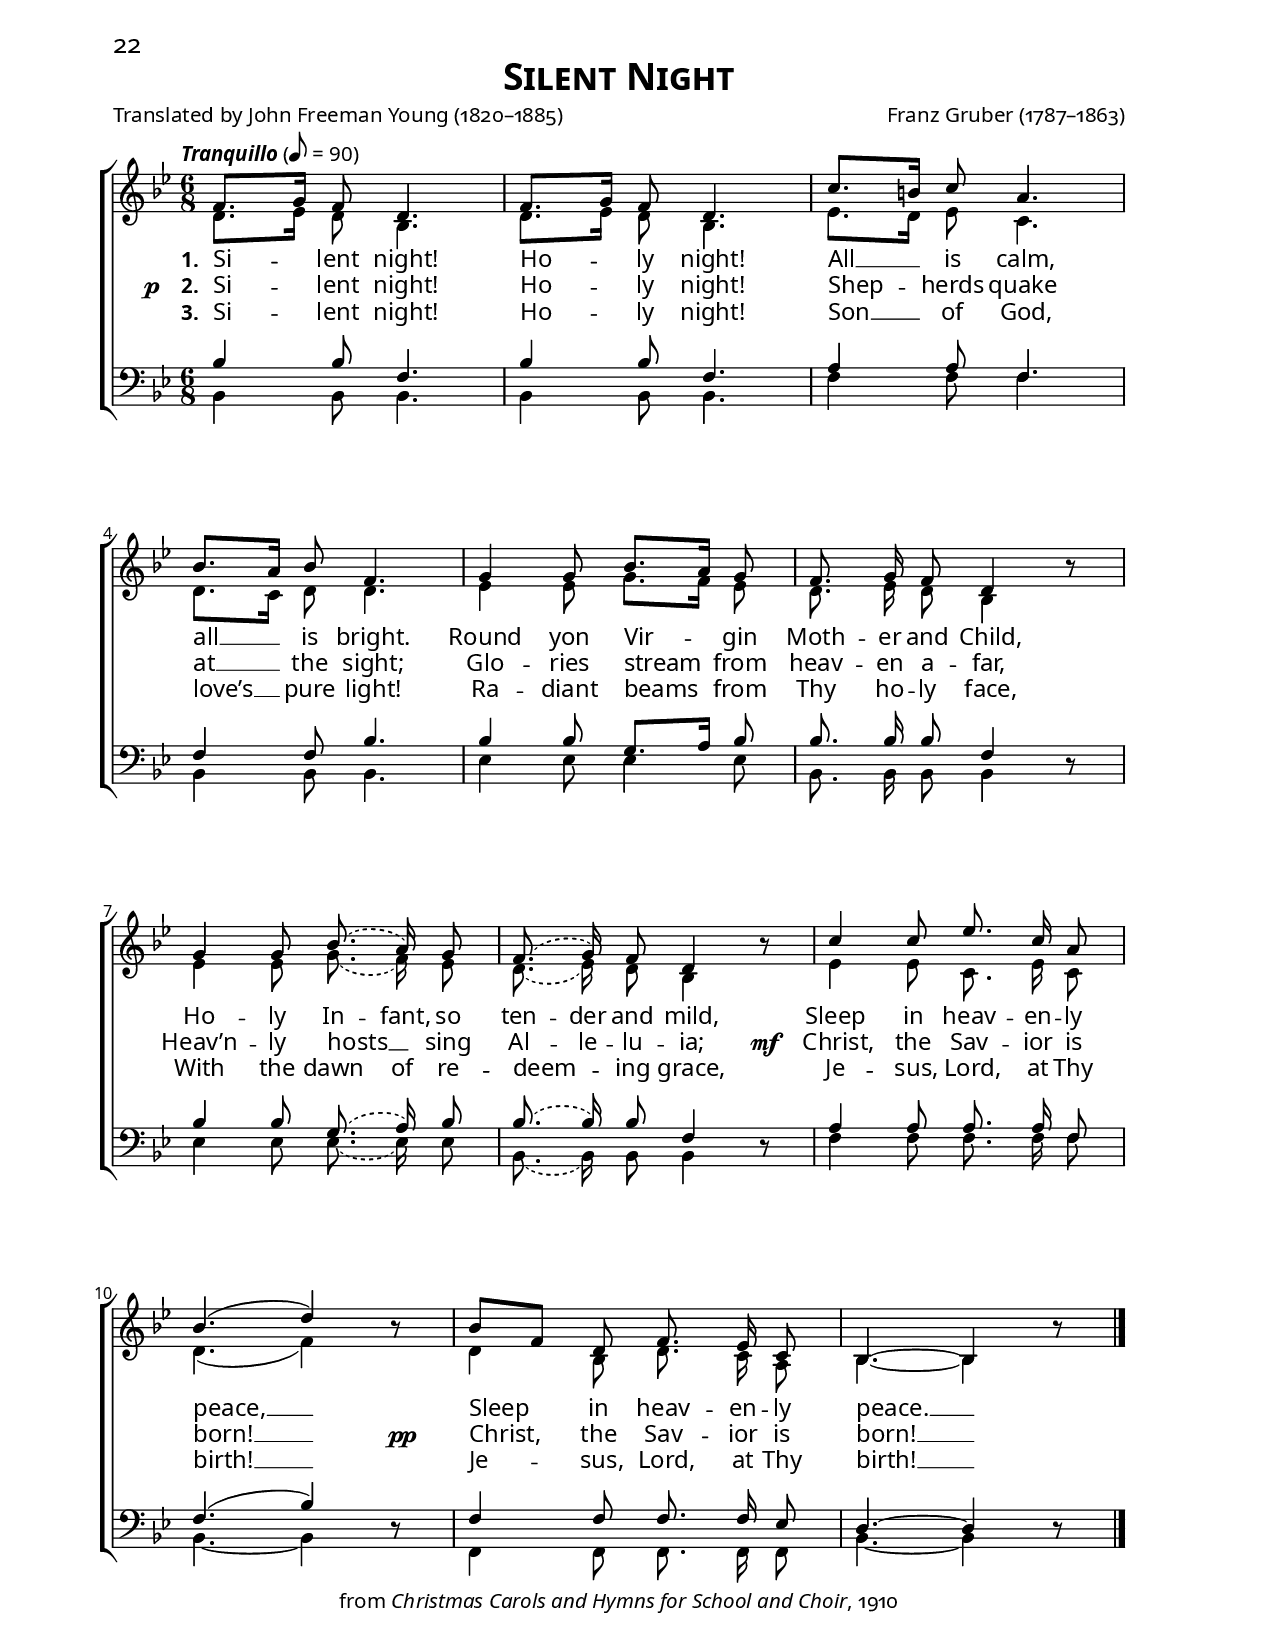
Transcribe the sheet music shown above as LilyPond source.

\version "2.14.2"
\include "util.ly"
\header {
  title = \markup{\override #'(font-name . "Garamond Premier Pro Semibold"){ \abs-fontsize #18 \smallCapsOldStyle"Silent Night"}}
  poet = \markup\oldStyleNum"Translated by John Freeman Young (1820–1885)"
  composer = \markup\oldStyleNum"Franz Gruber (1787–1863)"
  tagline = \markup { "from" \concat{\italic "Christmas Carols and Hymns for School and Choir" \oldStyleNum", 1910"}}
}
\paper {
  paper-height = 11\in
  paper-width = 8.5\in
  indent = 0\in
  %system-system-spacing = #'((basic-distance . 10) (padding . 0))
  %system-system-spacing =
  %  #'((basic-distance . 0)
  %     (minimum-distance . 0)
  %     (padding . -0.35)
  %     (stretchability . 100))
  ragged-last-bottom = ##f
  ragged-bottom = ##f
  two-sided = ##t
  inner-margin = 1\in
  outer-margin = 0.75\in
  top-margin = 0.26\in
  bottom-margin = 0.25\in
  first-page-number = #022
  print-first-page-number = ##t
  headerLine = ""
  oddHeaderMarkup = \markup\fill-line{
     \override #'(font-name . "Garamond Premier Pro")\abs-fontsize #12.5
     \combine 
        \fill-line{"" \on-the-fly #print-page-number-check-first
        \oldStylePageNum""
        }
        \fill-line{\headerLine}
  }
  evenHeaderMarkup = \markup {
     \override #'(font-name . "Garamond Premier Pro")\abs-fontsize #12.5
     \combine
        \on-the-fly #print-page-number-check-first
        \oldStylePageNum""
        \fill-line{\headerLine}
  }
}
#(set-global-staff-size 18) \paper{ #(define fonts (make-pango-font-tree "Garamond Premier Pro" "Garamond Premier Pro" "Garamond Premier Pro" (/ 18 20))) }
global = {
  \key bes \major
  \time 6/8
  \autoBeamOff
  \override DynamicLineSpanner #'staff-padding = #0.0
  \override DynamicLineSpanner #'Y-extent = #'(-1 . 1)
}

sopMusic = \relative c' {
  \tempo \markup\italic"Tranquillo" 8 = 90
  f8.[ g16] f8 d4. |
  f8.[ g16] f8 d4. |
  c'8.[ b16] c8 a4. | \break
  bes8.[ a16] bes8 f4. |
  
  g4 g8 bes8.[ a16] g8 |
  f8.\noBeam g16\noBeam f8 d4 bes'8\rest | \break
  \slurDashed g4 g8\noBeam bes8.\noBeam( a16\noBeam) g8 |
  f8.\noBeam( g16\noBeam) f8 d4 bes'8\rest |
  
  \slurSolid c4 c8\noBeam ees8.\noBeam c16\noBeam a8 | \break
  bes4.( d4) bes8\rest |
  bes8[ f] d8 f8.\noBeam ees16\noBeam c8 |
  bes4.~bes4 bes'8\rest \bar "|."
}
sopWords = \lyricmode {
  
}

altoMusic = \relative c' {
  d8.[ ees16] d8 bes4. |
  d8.[ ees16] d8 bes4. |
  ees8.[ d16] ees8 c4. |
  d8.[ c16] d8 d4. |
  
  ees4 ees8 g8.[ f16] ees8 |
  d8.\noBeam ees16\noBeam d8\noBeam bes4 s8 |
  \slurDashed ees4 ees8\noBeam g8.\noBeam( f16\noBeam) ees8 |
  d8.\noBeam( ees16\noBeam) d8 bes4 s8 |
  
  \slurSolid ees4 ees8 c8.\noBeam ees16\noBeam c8 |
  d4.( f4) s8 |
  d4 bes8 d8.\noBeam c16\noBeam a8 |
  bes4.~ bes4 s8 \bar "|."
}
altoWords = \lyricmode {
  \set stanza = #"1. "
  \set ignoreMelismata = ##t
  Si -- _ lent night!
  Ho -- _ ly night!
  All __ _ is calm,
  all __ _ is bright.
  Round yon Vir -- _ gin
  Moth -- er and Child,
  Ho -- ly In -- fant, so ten -- der and mild,
  Sleep in heav -- en -- ly peace, __ _
  Sleep _ in heav -- en -- ly peace. __ _
}
altoWordsII = {
  \set stanza = \markup\concat{\dynamic"p   " "2. "}
  \lyricmode {
    \set ignoreMelismata = ##t
    Si -- _ lent night!  Ho -- _ ly night!
    Shep -- _ herds quake at __ _ the sight;
    Glo -- ries stream _ from heav -- en a -- far,
    Heav’n -- ly hosts __ _ sing Al -- le -- lu -- ia;
  }
  \set stanza = \markup\dynamic"mf  "
  \lyricmode {
    Christ, the Sav -- ior is born! __ _
  }
  \set stanza = \markup\dynamic"pp      "
  \lyricmode {
    Christ, _ the Sav -- ior is born! __ _
  }
}
altoWordsIII = \lyricmode {
  \set stanza = #"3. "
  \set ignoreMelismata = ##t
  Si -- _ lent night!  Ho -- _ ly night!
  Son __ _ of God, love’s __ _ pure light!
  Ra -- diant beams _ from Thy ho -- ly face,
  With the dawn of re -- deem -- _ ing grace,
  Je -- sus, Lord, at Thy birth! __ _
  Je -- _ sus, Lord, at Thy birth! __ _
}
altoWordsIV = \lyricmode {
\set ignoreMelismata = ##t
%\markup\italic 
}

tenorMusic = \relative c' {
  bes4 bes8 f4. |
  bes4 bes8 f4. |
  a4 a8 f4. |
  f4 f8 bes4. |
  
  bes4 bes8 g8.[ a16] bes8 |
  bes8.\noBeam bes16\noBeam bes8 f4 s8 |
  \slurDashed bes4 bes8 g8.\noBeam( a16\noBeam) bes8 |
  bes8.\noBeam( bes16\noBeam) bes8 f4 s8 |
  
  a4 a8\noBeam a8.\noBeam a16\noBeam f8 |
  \slurSolid f4.( bes4) s8 |
  f4 f8\noBeam f8.\noBeam f16\noBeam ees8 |
  d4.~d4 s8 \bar "|."
}
tenorWords = \lyricmode {

}

bassMusic = \relative c {
  bes4 bes8 bes4. |
  bes4 bes8 bes4. |
  f'4 f8 f4. |
  bes,4 bes8 bes4. |
  
  ees4 ees8 ees4 ees8 |
  bes8.\noBeam bes16\noBeam bes8\noBeam bes4 d8\rest |
  \slurDashed ees4 ees8\noBeam ees8.\noBeam( ees16\noBeam) ees8 |
  bes8.\noBeam( bes16\noBeam) bes8 bes4 d8\rest |
  
  f4 f8\noBeam f8.\noBeam f16\noBeam f8 |
  bes,4.~ bes4 d8\rest |
  f,4 f8\noBeam f8.\noBeam f16\noBeam f8 |
  bes4.~ bes4 d8\rest \bar "|."
}
bassWords = \lyricmode {

}

\score {
  <<
   \new ChoirStaff <<
%    \new Lyrics = sopranos \with { \override VerticalAxisGroup #'nonstaff-relatedstaff-spacing = #'((basic-distance . 1)) }
    \new Staff = women <<
      \new Voice = "sopranos" { \voiceOne << \global \sopMusic >> }
      \new Voice = "altos" { \voiceTwo << \global \altoMusic >> }
    >>
    \new Lyrics \with { alignAboveContext = #"women" } \lyricsto "sopranos" \sopWords
    \new Lyrics = "altosIV"  \with { alignBelowContext = #"women" } \lyricsto "sopranos" \altoWordsIV
    \new Lyrics = "altosIII"  \with { alignBelowContext = #"women" } \lyricsto "sopranos" \altoWordsIII
    \new Lyrics = "altosII"  \with { alignBelowContext = #"women" } \lyricsto "sopranos" \altoWordsII
    \new Lyrics = "altos"  \with { alignBelowContext = #"women" } \lyricsto "sopranos" \altoWords
   \new Staff = men <<
      \clef bass
      \new Voice = "tenors" { \voiceOne << \global \tenorMusic >> }
      \new Voice = "basses" { \voiceTwo << \global \bassMusic >> }
    >>
    \new Lyrics \with { alignAboveContext = #"men" \override VerticalAxisGroup #'nonstaff-relatedstaff-spacing = #'((basic-distance . 1)) } \lyricsto "tenors" \tenorWords
    \new Lyrics \with { alignBelowContext = #"men" \override VerticalAxisGroup #'nonstaff-relatedstaff-spacing = #'((basic-distance . 1)) } \lyricsto "basses" \bassWords
  >>
%    \new PianoStaff << \new Staff { \new Voice { \pianoRH } } \new Staff { \clef "bass" \pianoLH } >>
  >>
  \layout {
  \context {
    \Lyrics
    \override LyricText #'font-size = #1.3
  }
    \context {
      \Score
      %\override SpacingSpanner #'base-shortest-duration = #(ly:make-moment 1 8)
      %\override SpacingSpanner #'common-shortest-duration = #(ly:make-moment 1 4)
    }
    \context {
      % Remove all empty staves
      % \Staff \RemoveEmptyStaves \override VerticalAxisGroup #'remove-first = ##t
    }
    \context {
      \Lyrics
      \override LyricText #'X-offset = #center-on-word
    }
  }
}

